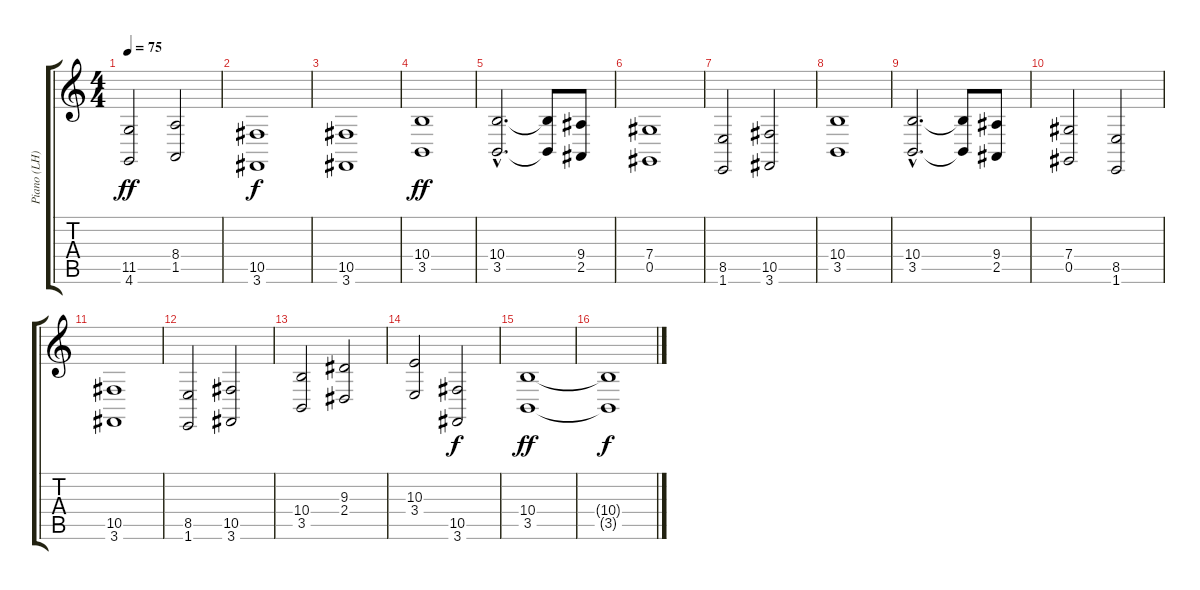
\track ("Piano (LH)" "Piano (LH)") {instrument acousticgrandpiano}
\staff {score tabs}
\tuning (Eb4 Bb3 Gb3 Db3 Ab2 Eb2) {hide}
\ts (4 4)
\tempo 75
\clef g2
\ks c
(11.5 4.6).2{dy ff} (8.4 1.5).2 |
(10.5 3.6).1{dy f} |
(10.5 3.6).1 |
(10.4 3.5).1{dy ff} |
(10.4{hac} 3.5{hac}).2{d} (10.4{t} 3.5{t}).8 (9.4 2.5).8 |
(7.4 0.5).1 |
(8.5 1.6).2 (10.5 3.6).2 |
(10.4 3.5).1 |
(10.4{hac} 3.5{hac}).2{d} (10.4{t} 3.5{t}).8 (9.4 2.5).8 |
(7.4 0.5).2 (8.5 1.6).2 |
(10.5 3.6).1 |
(8.5 1.6).2 (10.5 3.6).2 |
(10.4 3.5).2 (9.3 2.4).2 |
(10.3 3.4).2 (10.5 3.6).2{dy f} |
(10.4 3.5).1{dy ff} |
(10.4{t} 3.5{t}).1{dy f}
